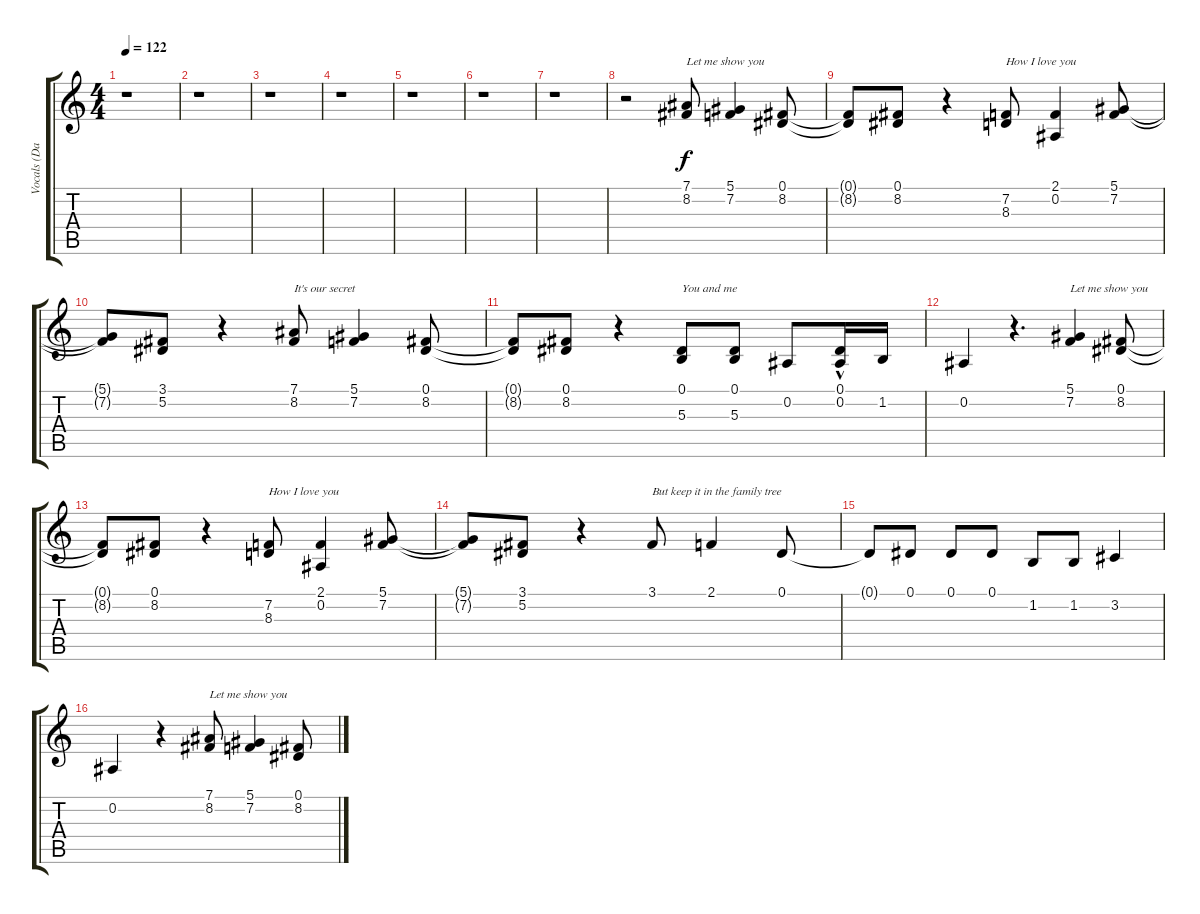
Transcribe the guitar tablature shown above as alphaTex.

\track ("Vocals (Dave Mustaine)" "Vocals (Da") {instrument lead6voice}
\staff {score tabs}
\tuning (Eb4 Bb3 Gb3 Db3 Ab2 Eb2) {hide}
\ts (4 4)
\tempo 122
\clef g2
\ks c
r.1{dy f} |
r.1 |
r.1 |
r.1 |
r.1 |
r.1 |
r.1 |
r.2 (7.1 8.2).8{txt "Let me show you"} (5.1 7.2).4 (0.1 8.2).8 |
(0.1{t} 8.2{t}).8 (0.1 8.2).8 r.4 (7.2 8.3).8{txt "How I love you"} (2.1 0.2).4 (5.1 7.2).8 |
(5.1{t} 7.2{t}).8 (3.1 5.2).8 r.4 (7.1 8.2).8{txt "It's our secret"} (5.1 7.2).4 (0.1 8.2).8 |
(0.1{t} 8.2{t}).8 (0.1 8.2).8 r.4 (0.1 5.3).8{txt "You and me"} (0.1 5.3).8 0.2.8 (0.1{hac} 0.2).16 1.2.16 |
0.2.4 r.4{d} (5.1 7.2).4{txt "Let me show you"} (0.1 8.2).8 |
(0.1{t} 8.2{t}).8 (0.1 8.2).8 r.4 (7.2 8.3).8{txt "How I love you"} (2.1 0.2).4 (5.1 7.2).8 |
(5.1{t} 7.2{t}).8 (3.1 5.2).8 r.4 3.1.8{txt "But keep it in the family tree"} 2.1.4 0.1.8 |
0.1{t}.8 0.1.8 0.1.8 0.1.8 1.2.8 1.2.8 3.2.4 |
0.2.4{volume 16} r.4 (7.1 8.2).8{txt "Let me show you" volume 15} (5.1 7.2).4{volume 15} (0.1 8.2).8{volume 14}
